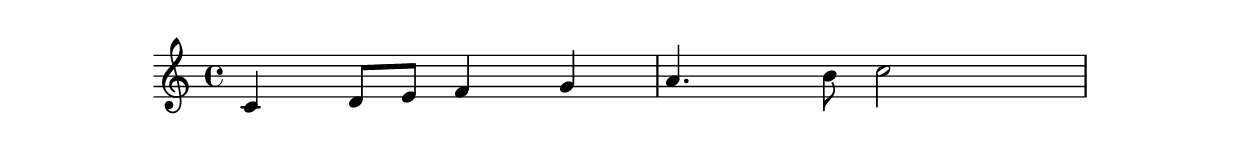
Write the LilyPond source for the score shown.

\version "2.10.0"
\include "../header.ly"
\score{
{
c'4
d'8
e'
f'4
g'
a'4.
b'8
c''2
}
\layout{}
}
